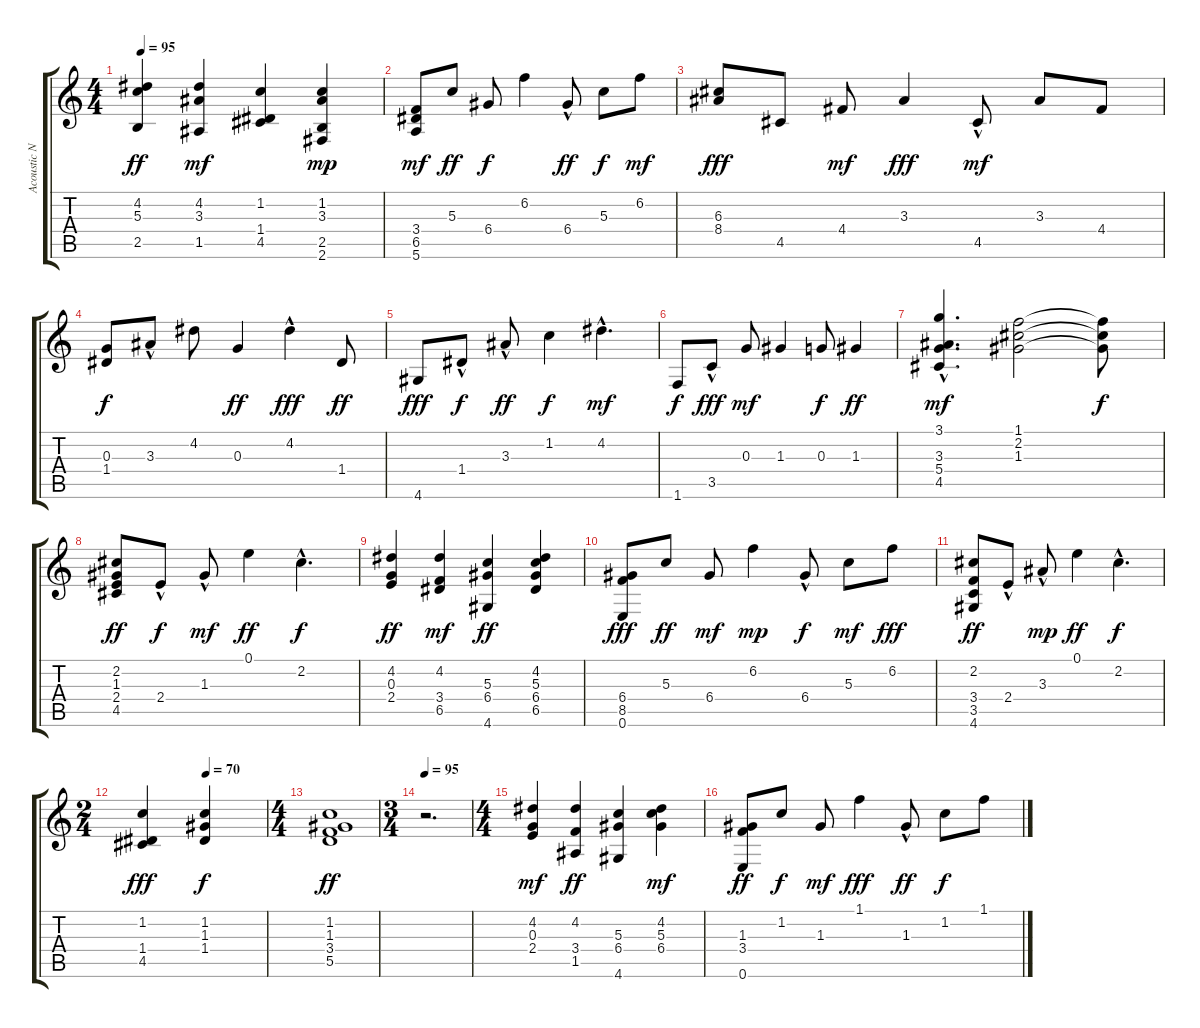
\track ("Acoustic Nylon Guitar" "Acoustic N") {instrument acousticguitarnylon}
\staff {score tabs}
\tuning (E4 B3 G3 D3 A2 E2) {hide}
\ts (4 4)
\tempo 95
\clef g2
\ks c
(4.2 5.3 2.5).4{dy ff} (4.2 3.3 1.5).4{dy mf} (1.2 1.4 4.5).4 (1.2 3.3 2.5 2.6).4{dy mp} |
(3.4 6.5 5.6).8{dy mf} 5.3.8{dy ff} 6.4.8{dy f} 6.2.4 6.4{hac}.8{dy ff} 5.3.8{dy f} 6.2.8{dy mf} |
(6.3 8.4).8{dy fff} 4.5.8 4.4.8{dy mf} 3.3.4{dy fff} 4.5{hac}.8{dy mf} 3.3.8 4.4.8 |
(0.3 1.4).8{dy f} 3.3{hac}.8 4.2.8 0.3.4{dy ff} 4.2{hac}.4{dy fff} 1.4.8{dy ff} |
4.6.8{dy fff} 1.4{hac}.8{dy f} 3.3{hac}.8{dy ff} 1.2.4{dy f} 4.2{hac}.4{d dy mf} |
1.6.8{dy f} 3.5{hac}.8{dy fff} 0.3.8{dy mf} 1.3.4 0.3.8{dy f} 1.3.4{dy ff} |
(3.1{hac} 3.3{hac} 5.4{hac} 4.5).4{d dy mf} (1.1 2.2 1.3).2 (1.1{t} 2.2{t} 1.3{t}).8{dy f} |
(2.2 1.3 2.4 4.5).8{dy ff} 2.4{hac}.8{dy f} 1.3{hac}.8{dy mf} 0.1.4{dy ff} 2.2{hac}.4{d dy f} |
(4.2 0.3 2.4).4{dy ff} (4.2 3.4 6.5).4{dy mf} (5.3 6.4 4.6).4{dy ff} (4.2 5.3 6.4 6.5).4 |
(6.4 8.5 0.6).8{dy fff} 5.3.8{dy ff} 6.4.8{dy mf} 6.2.4{dy mp} 6.4{hac}.8{dy f} 5.3.8{dy mf} 6.2.8{dy fff} |
(2.2 3.4 3.5 4.6).8{dy ff} 2.4{hac}.8 3.3{hac}.8{dy mp} 0.1.4{dy ff} 2.2{hac}.4{d dy f} |
\ts (2 4)
\tempo (70 0.5)
(1.2 1.4 4.5).4{dy fff} (1.2 1.3 1.4).4{dy f} |
\ts (4 4)
(1.2 1.3 3.4 5.5).1{dy ff} |
\ts (3 4)
\tempo 95
r.2{d} |
\ts (4 4)
(4.2 0.3 2.4).4{dy mf} (4.2 3.4 1.5).4{dy ff} (5.3 6.4 4.6).4 (4.2 5.3 6.4).4{dy mf} |
(1.3 3.4 0.6).8{dy ff} 1.2.8{dy f} 1.3.8{dy mf} 1.1.4{dy fff} 1.3{hac}.8{dy ff} 1.2.8{dy f} 1.1.8
